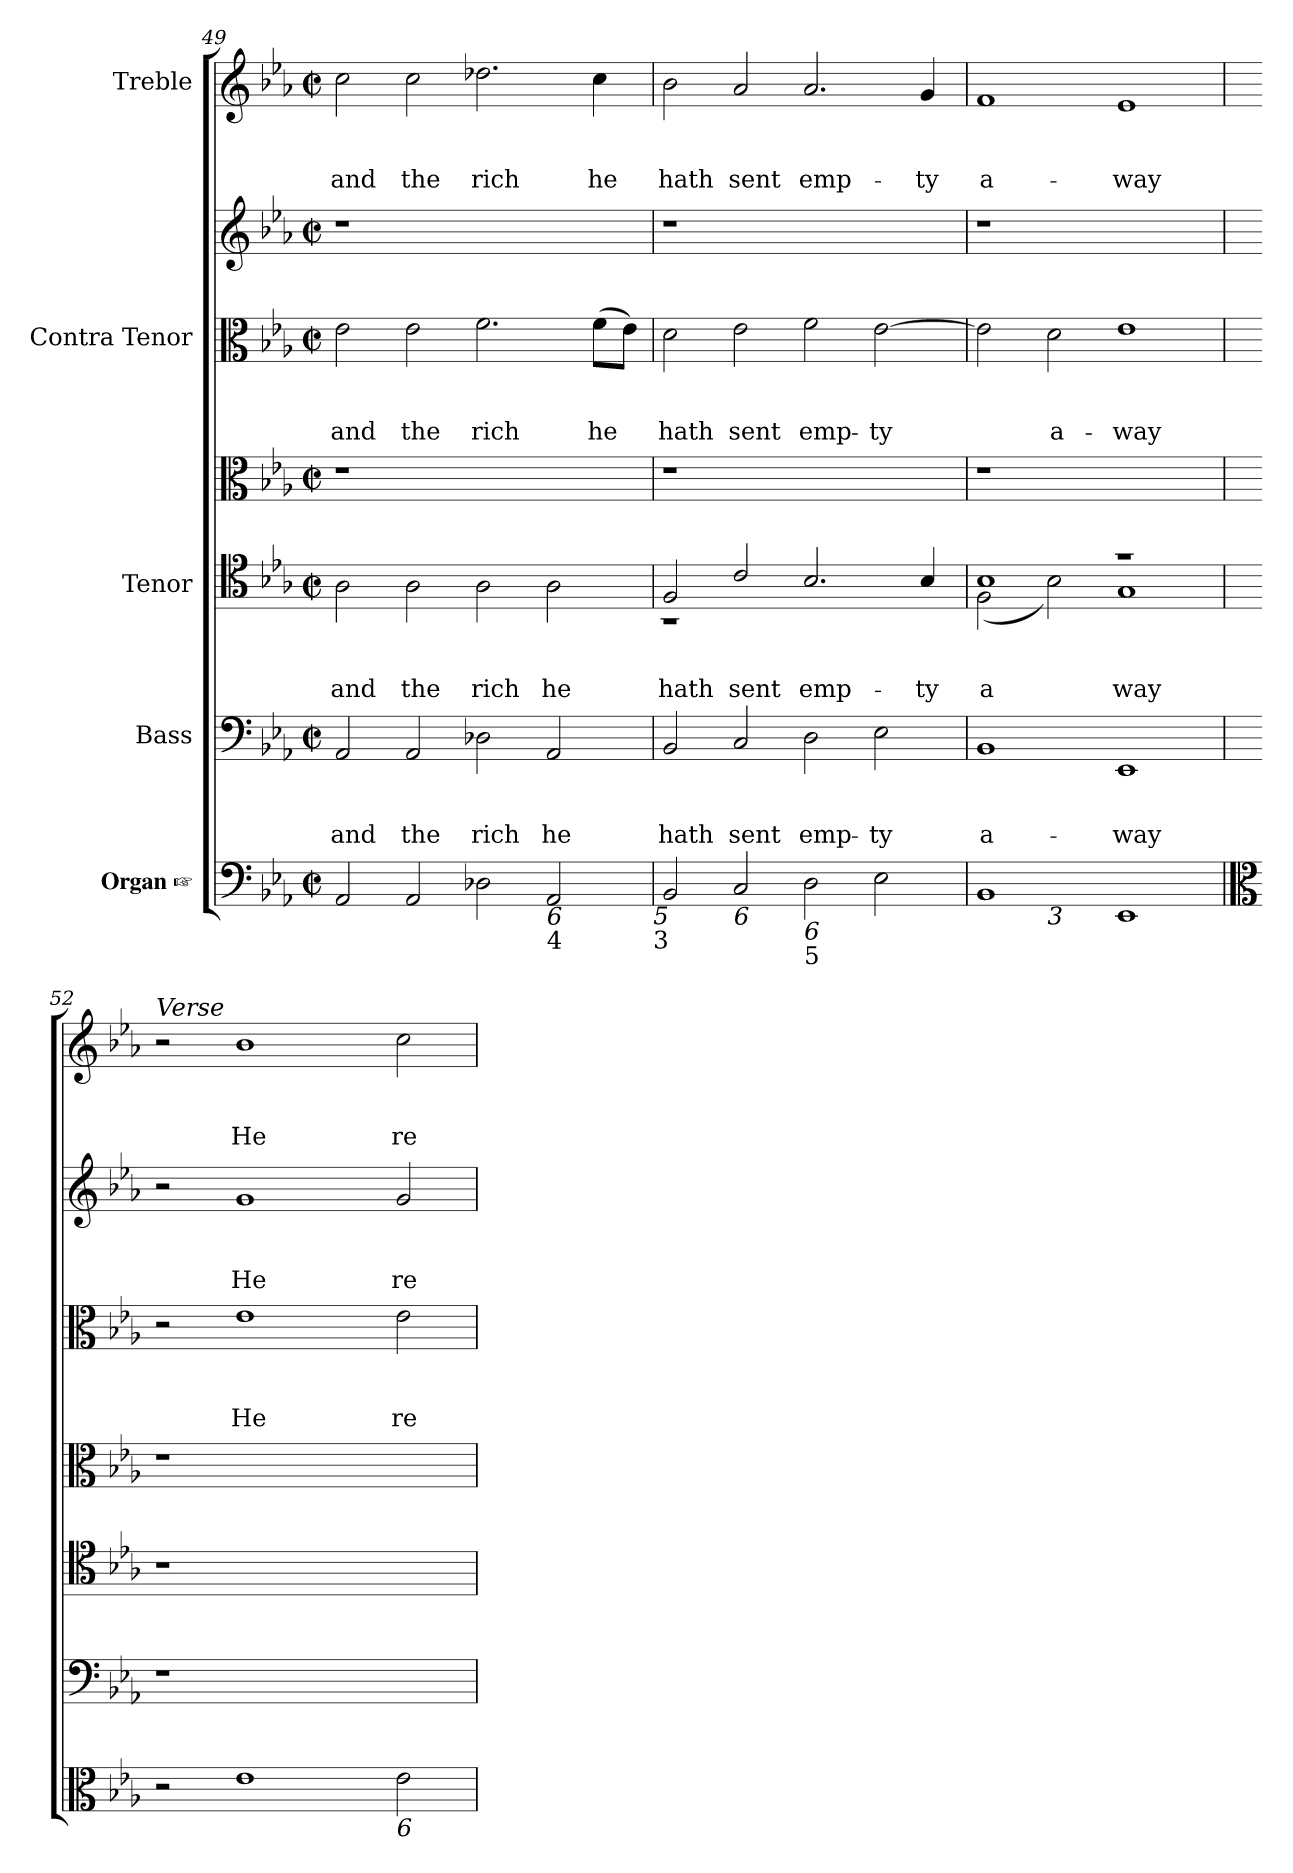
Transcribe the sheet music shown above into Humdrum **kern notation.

**kern	**kern	**text	**text	**text	**kern	**text	**text	**text	**kern	**kern	**text	**text	**text	**kern	**text	**text	**text	**kern	**text	**text	**text
*part7	*part6	*part6	*part6	*part6	*part5	*part5	*part5	*part5	*part4	*part3	*part3	*part3	*part3	*part2	*part2	*part2	*part2	*part1	*part1	*part1	*part1
*staff7	*staff6	*staff6	*staff6	*staff6	*staff5	*staff5	*staff5	*staff5	*staff4	*staff3	*staff3	*staff3	*staff3	*staff2	*staff2	*staff2	*staff2	*staff1	*staff1	*staff1	*staff1
*I"Organ     ☞	*I"Bass	*	*	*	*I"Tenor	*	*	*	*	*I"Contra Tenor	*	*	*	*	*	*	*	*I"Treble	*	*	*
*clefF4	*clefF4	*	*	*	*clefC4	*	*	*	*clefC3	*clefC3	*	*	*	*clefG2	*	*	*	*clefG2	*	*	*
*k[b-e-a-]	*k[b-e-a-]	*	*	*	*k[b-e-a-]	*	*	*	*k[b-e-a-]	*k[b-e-a-]	*	*	*	*k[b-e-a-]	*	*	*	*k[b-e-a-]	*	*	*
*c:	*c:	*	*	*	*c:	*	*	*	*c:	*c:	*	*	*	*c:	*	*	*	*c:	*	*	*
*M2/2	*M2/2	*	*	*	*M2/2	*	*	*	*M2/2	*M2/2	*	*	*	*M2/2	*	*	*	*M2/2	*	*	*
*met(c|)	*met(c|)	*	*	*	*met(c|)	*	*	*	*met(c|)	*met(c|)	*	*	*	*met(c|)	*	*	*	*met(c|)	*	*	*
=49	=49	=49	=49	=49	=49	=49	=49	=49	=49	=49	=49	=49	=49	=49	=49	=49	=49	=49	=49	=49	=49
!	!	!	!	!LO:LY:b	!	!	!	!LO:LY:b	!	!	!	!	!LO:LY:b	!	!	!	!	!	!	!	!LO:LY:b
2AA-/	2AA-/	.	.	and	2A-\	.	.	and	1r	2e-\	.	.	and	1r	.	.	.	2cc\	.	.	and
!	!	!	!	!LO:LY:b	!	!	!	!LO:LY:b	!	!	!	!	!LO:LY:b	!	!	!	!	!	!	!	!LO:LY:b
2AA-/	2AA-/	.	.	the	2A-\	.	.	the	.	2e-\	.	.	the	.	.	.	.	2cc\	.	.	the
!	!	!	!	!LO:LY:b	!	!	!	!LO:LY:b	!	!	!	!	!LO:LY:b	!	!	!	!	!	!	!	!LO:LY:b
2D-X\	2D-X\	.	.	rich	2A-\	.	.	rich	1ryy	2.f\	.	.	rich	1ryy	.	.	.	2.dd-X\	.	.	rich
!LO:TX:b:i:t=6	!	!	!	!	!	!	!	!	!	!	!	!	!	!	!	!	!	!	!	!	!
!LO:TX:b:t=4	!	!	!	!	!	!	!	!	!	!	!	!	!	!	!	!	!	!	!	!	!
!	!	!	!	!LO:LY:b	!	!	!	!LO:LY:b	!	!	!	!	!	!	!	!	!	!	!	!	!
2AA-/	2AA-/	.	.	he	2A-\	.	.	he	.	.	.	.	.	.	.	.	.	.	.	.	.
!	!	!	!	!	!	!	!	!	!	!	!	!	!LO:LY:b	!	!	!	!	!	!	!	!LO:LY:b
.	.	.	.	.	.	.	.	.	.	(>8f\L	.	.	he	.	.	.	.	4cc\	.	.	he
.	.	.	.	.	.	.	.	.	.	8e-\J)	.	.	.	.	.	.	.	.	.	.	.
!LO:TX:b:i:t=5	!	!	!	!	!	!	!	!	!	!	!	!	!	!	!	!	!	!	!	!	!
!LO:TX:b:t=3	!	!	!	!	!	!	!	!	!	!	!	!	!	!	!	!	!	!	!	!	!
!!LO:PB:g=z
=50	=50	=50	=50	=50	=50	=50	=50	=50	=50	=50	=50	=50	=50	=50	=50	=50	=50	=50	=50	=50	=50
!	!	!	!	!LO:LY:b	!	!	!	!LO:LY:b	!	!	!	!	!LO:LY:b	!	!	!	!	!	!	!	!LO:LY:b
*	*	*	*	*	*^	*	*	*	*	*	*	*	*	*	*	*	*	*	*	*	*
2BB-/	2BB-/	.	.	hath	2F/	1rBB	.	.	hath	1r	2d\	.	.	hath	1r	.	.	.	2b-\	.	.	hath
!LO:TX:b:i:t=6	!	!	!	!	!	!	!	!	!	!	!	!	!	!	!	!	!	!	!	!	!	!
!	!	!	!	!LO:LY:b	!	!	!	!	!LO:LY:b	!	!	!	!	!LO:LY:b	!	!	!	!	!	!	!	!LO:LY:b
2C/	2C/	.	.	sent	2c/	.	.	.	sent	.	2e-\	.	.	sent	.	.	.	.	2a-/	.	.	sent
!LO:TX:b:i:t=6	!	!	!	!	!	!	!	!	!	!	!	!	!	!	!	!	!	!	!	!	!	!
!LO:TX:b:t=5	!	!	!	!	!	!	!	!	!	!	!	!	!	!	!	!	!	!	!	!	!	!
!	!	!	!	!LO:LY:b	!	!	!	!	!LO:LY:b	!	!	!	!	!LO:LY:b	!	!	!	!	!	!	!	!LO:LY:b
2D\	2D\	.	.	emp-	2.B-/	1ryy	.	.	emp-	1ryy	2f\	.	.	emp-	1ryy	.	.	.	2.a-/	.	.	emp-
!	!	!	!	!LO:LY:b	!	!	!	!	!	!	!	!	!	!LO:LY:b	!	!	!	!	!	!	!	!
2E-\	2E-\	.	.	-ty	.	.	.	.	.	.	[2e-\	.	.	-ty	.	.	.	.	.	.	.	.
!	!	!	!	!	!	!	!	!	!LO:LY:b	!	!	!	!	!	!	!	!	!	!	!	!	!LO:LY:b
.	.	.	.	.	4B-/	.	.	.	-ty	.	.	.	.	.	.	.	.	.	4g/	.	.	-ty
=51	=51	=51	=51	=51	=51	=51	=51	=51	=51	=51	=51	=51	=51	=51	=51	=51	=51	=51	=51	=51	=51	=51
!LO:TX:b:i:t=4	!	!	!	!	!	!	!	!	!	!	!	!	!	!	!	!	!	!	!	!	!	!
!	!	!	!	!LO:LY:b	!	!	!	!	!LO:LY:b	!	!	!	!	!	!	!	!	!	!	!	!	!LO:LY:b
*^	*	*	*	*	*	*	*	*	*	*	*	*	*	*	*	*	*	*	*	*	*	*
1BB-	2ryy	1BB-	.	.	a-	1B-	(<2F\	.	.	a-	1r	2e-\]	.	.	.	1r	.	.	.	1f	.	.	a-
!	!LO:TX:b:i:t=3	!	!	!	!	!	!	!	!	!	!	!	!	!	!	!	!	!	!	!	!	!	!
!	!	!	!	!	!	!	!	!	!	!	!	!	!	!	!LO:LY:b	!	!	!	!	!	!	!	!
.	1.ryy	.	.	.	.	.	2B-\)	.	.	.	.	2d\	.	.	a-	.	.	.	.	.	.	.	.
!	!	!	!	!	!LO:LY:b	!	!	!	!	!LO:LY:b	!	!	!	!	!LO:LY:b	!	!	!	!	!	!	!	!LO:LY:b
1EE-	.	1EE-	.	.	-way	1rg	1G	.	.	-way	1ryy	1e-	.	.	-way	1ryy	.	.	.	1e-	.	.	-way
*v	*v	*	*	*	*	*v	*v	*	*	*	*	*	*	*	*	*	*	*	*	*	*	*	*
=52	=52	=52	=52	=52	=52	=52	=52	=52	=52	=52	=52	=52	=52	=52	=52	=52	=52	=52	=52	=52	=52
*clefC3	*	*	*	*	*	*	*	*	*	*	*	*	*	*	*	*	*	*	*	*	*
*^	*	*	*	*	*^	*	*	*	*	*	*	*	*	*	*	*	*	*	*	*	*
!	!	!	!	!	!	!	!	!	!	!	!	!	!	!	!	!	!	!	!	!LO:TX:a:i:t=Verse	!	!	!
*v	*v	*	*	*	*	*v	*v	*	*	*	*	*	*	*	*	*	*	*	*	*	*	*	*
2r	1r	.	.	.	1r	.	.	.	1r	2r	.	.	.	2r	.	.	.	2r	.	.	.
!	!	!	!	!	!	!	!	!	!	!	!	!	!LO:LY:b	!	!	!	!LO:LY:b	!	!	!	!LO:LY:b
1e-	.	.	.	.	.	.	.	.	.	1e-	.	.	He	1g	.	.	He	1b-	.	.	He
.	1ryy	.	.	.	1ryy	.	.	.	1ryy	.	.	.	.	.	.	.	.	.	.	.	.
!LO:TX:b:i:t=6	!	!	!	!	!	!	!	!	!	!	!	!	!	!	!	!	!	!	!	!	!
!	!	!	!	!	!	!	!	!	!	!	!	!	!LO:LY:b	!	!	!	!LO:LY:b	!	!	!	!LO:LY:b
2e-\	.	.	.	.	.	.	.	.	.	2e-\	.	.	re-	2g/	.	.	re-	2cc\	.	.	re-
=	=	=	=	=	=	=	=	=	=	=	=	=	=	=	=	=	=	=	=	=	=
*-	*-	*-	*-	*-	*-	*-	*-	*-	*-	*-	*-	*-	*-	*-	*-	*-	*-	*-	*-	*-	*-
